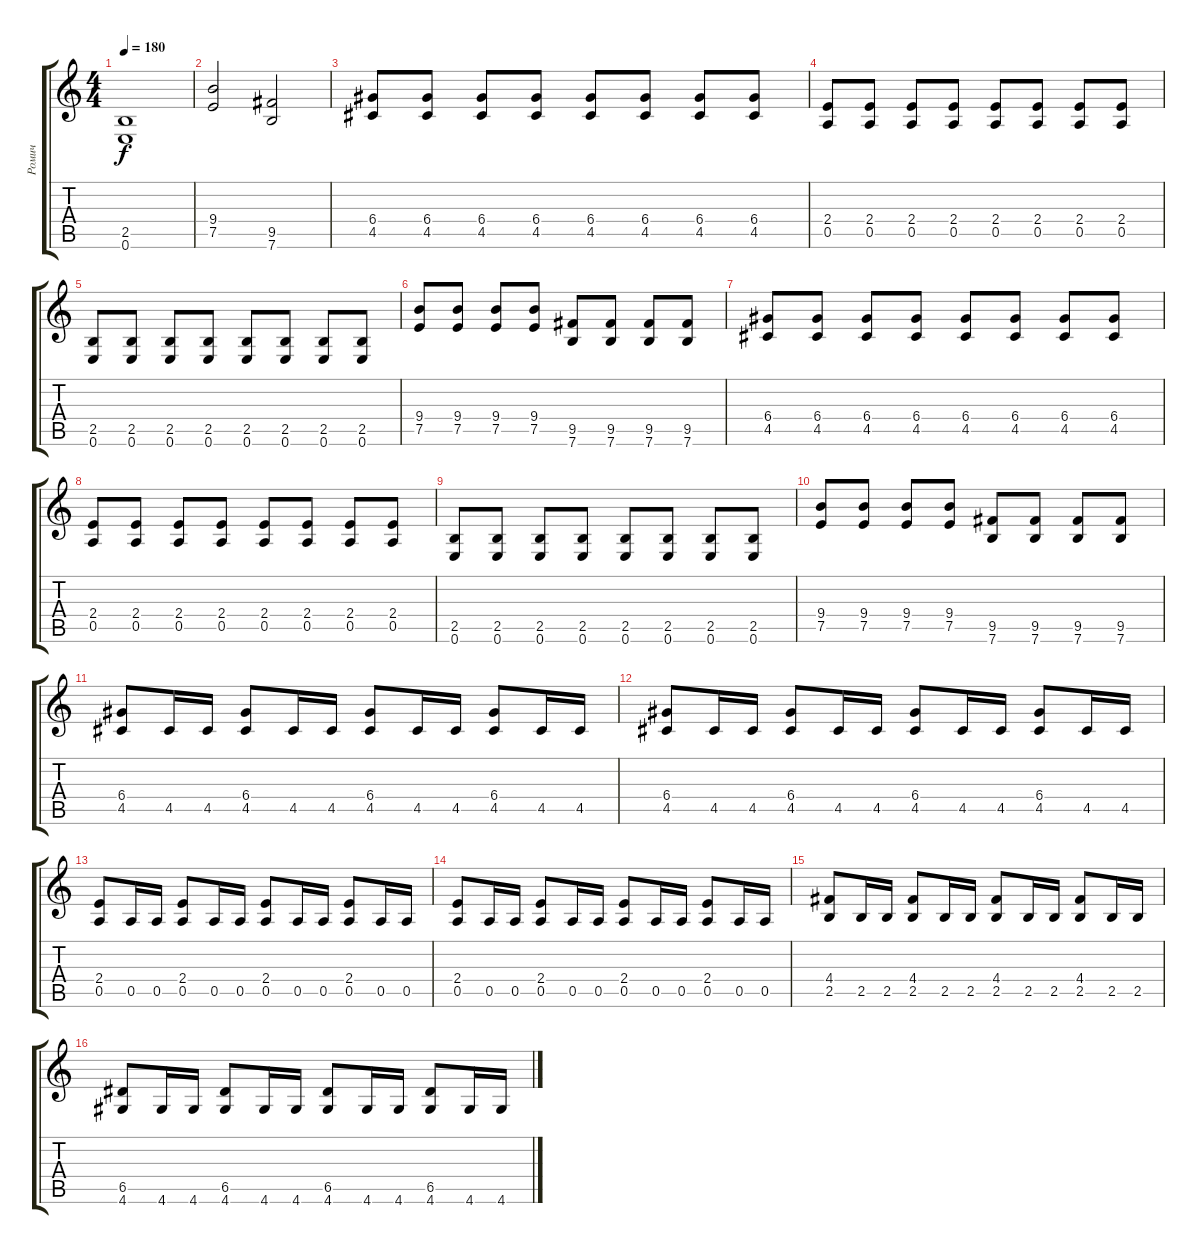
\track ("Ромич" "Ромич") {instrument distortionguitar}
\staff {score tabs}
\tuning (E4 B3 G3 D3 A2 E2) {hide}
\ts (4 4)
\tempo 180
\clef g2
\ks c
(2.5 0.6).1{dy f} |
(9.4 7.5).2 (9.5 7.6).2 |
(6.4 4.5).8 (6.4 4.5).8 (6.4 4.5).8 (6.4 4.5).8 (6.4 4.5).8 (6.4 4.5).8 (6.4 4.5).8 (6.4 4.5).8 |
(2.4 0.5).8 (2.4 0.5).8 (2.4 0.5).8 (2.4 0.5).8 (2.4 0.5).8 (2.4 0.5).8 (2.4 0.5).8 (2.4 0.5).8 |
(2.5 0.6).8 (2.5 0.6).8 (2.5 0.6).8 (2.5 0.6).8 (2.5 0.6).8 (2.5 0.6).8 (2.5 0.6).8 (2.5 0.6).8 |
(9.4 7.5).8 (9.4 7.5).8 (9.4 7.5).8 (9.4 7.5).8 (9.5 7.6).8 (9.5 7.6).8 (9.5 7.6).8 (9.5 7.6).8 |
(6.4 4.5).8 (6.4 4.5).8 (6.4 4.5).8 (6.4 4.5).8 (6.4 4.5).8 (6.4 4.5).8 (6.4 4.5).8 (6.4 4.5).8 |
(2.4 0.5).8 (2.4 0.5).8 (2.4 0.5).8 (2.4 0.5).8 (2.4 0.5).8 (2.4 0.5).8 (2.4 0.5).8 (2.4 0.5).8 |
(2.5 0.6).8 (2.5 0.6).8 (2.5 0.6).8 (2.5 0.6).8 (2.5 0.6).8 (2.5 0.6).8 (2.5 0.6).8 (2.5 0.6).8 |
(9.4 7.5).8 (9.4 7.5).8 (9.4 7.5).8 (9.4 7.5).8 (9.5 7.6).8 (9.5 7.6).8 (9.5 7.6).8 (9.5 7.6).8 |
(6.4 4.5).8 4.5.16 4.5.16 (6.4 4.5).8 4.5.16 4.5.16 (6.4 4.5).8 4.5.16 4.5.16 (6.4 4.5).8 4.5.16 4.5.16 |
(6.4 4.5).8 4.5.16 4.5.16 (6.4 4.5).8 4.5.16 4.5.16 (6.4 4.5).8 4.5.16 4.5.16 (6.4 4.5).8 4.5.16 4.5.16 |
(2.4 0.5).8 0.5.16 0.5.16 (2.4 0.5).8 0.5.16 0.5.16 (2.4 0.5).8 0.5.16 0.5.16 (2.4 0.5).8 0.5.16 0.5.16 |
(2.4 0.5).8 0.5.16 0.5.16 (2.4 0.5).8 0.5.16 0.5.16 (2.4 0.5).8 0.5.16 0.5.16 (2.4 0.5).8 0.5.16 0.5.16 |
(4.4 2.5).8 2.5.16 2.5.16 (4.4 2.5).8 2.5.16 2.5.16 (4.4 2.5).8 2.5.16 2.5.16 (4.4 2.5).8 2.5.16 2.5.16 |
(6.5 4.6).8 4.6.16 4.6.16 (6.5 4.6).8 4.6.16 4.6.16 (6.5 4.6).8 4.6.16 4.6.16 (6.5 4.6).8 4.6.16 4.6.16
